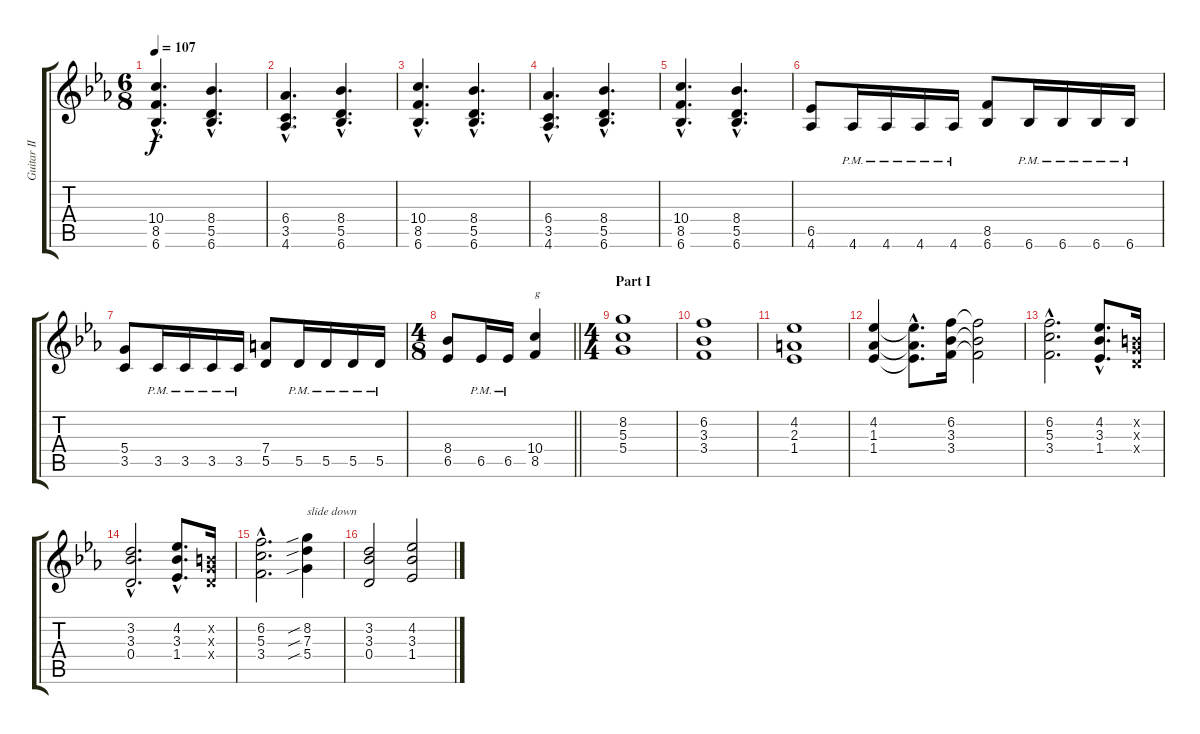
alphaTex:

\track ("Guitar II (Daita)" "Guitar II ") {instrument distortionguitar}
\staff {score tabs}
\tuning (E4 B3 G3 D3 A2 E2) {hide}
\ts (6 8)
\tempo 107
\clef g2
\ks eb
(10.4{hac} 8.5{hac} 6.6{hac}).4{d dy f} (8.4{hac} 5.5{hac} 6.6{hac}).4{d} |
(6.4{hac} 3.5{hac} 4.6{hac}).4{d} (8.4{hac} 5.5{hac} 6.6{hac}).4{d} |
(10.4{hac} 8.5{hac} 6.6{hac}).4{d} (8.4{hac} 5.5{hac} 6.6{hac}).4{d} |
(6.4{hac} 3.5{hac} 4.6{hac}).4{d} (8.4{hac} 5.5{hac} 6.6{hac}).4{d} |
(10.4{hac} 8.5{hac} 6.6{hac}).4{d} (8.4{hac} 5.5{hac} 6.6{hac}).4{d} |
(6.5 4.6).8 4.6{pm}.16 4.6{pm}.16 4.6{pm}.16 4.6{pm}.16 (8.5 6.6).8 6.6{pm}.16 6.6{pm}.16 6.6{pm}.16 6.6{pm}.16 |
(5.4 3.5).8 3.5{pm}.16 3.5{pm}.16 3.5{pm}.16 3.5{pm}.16 (7.4 5.5).8 5.5{pm}.16 5.5{pm}.16 5.5{pm}.16 5.5{pm}.16 |
\ts (4 8)
\barLineRight lightlight
(8.4 6.5).8 6.5{pm}.16 6.5{pm}.16 (10.4 8.5).4{txt "g"} |
\ts (4 4)
\section ("" "Part I")
(8.2 5.3 5.4).1 |
(6.2 3.3 3.4).1 |
(4.2 2.3 1.4).1 |
(4.2 1.3 1.4).4 (4.2{hac t} 1.3{hac t} 1.4{hac t}).8{d} (6.2 3.3 3.4).16 (6.2{t} 3.3{t} 3.4{t}).2 |
(6.2{hac} 5.3{hac} 3.4{hac}).2{d} (4.2{hac} 3.3{hac} 1.4{hac}).8{d} (0.2{x} 0.3{x} 0.4{x}).16 |
(3.2{hac} 3.3{hac} 0.4{hac}).2{d} (4.2{hac} 3.3{hac} 1.4{hac}).8{d} (0.2{x} 0.3{x} 0.4{x}).16 |
(6.2{hac} 5.3{hac} 3.4{hac}).2{d} (8.2{sib} 7.3{sib} 5.4{sib}).4{txt "slide down"} |
(3.2 3.3 0.4).2 (4.2 3.3 1.4).2
